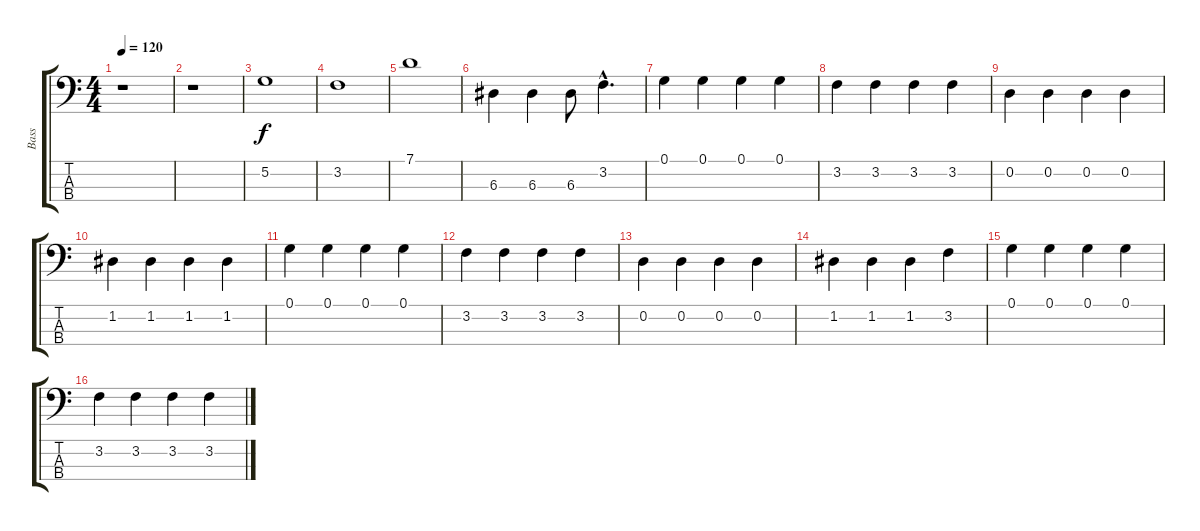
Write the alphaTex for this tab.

\track ("Bass" "Bass") {instrument electricbasspick}
\staff {score tabs}
\tuning (G2 D2 A1 E1) {hide}
\ts (4 4)
\tempo 120
\clef f4
\ks c
r.1{dy f instrument electricbasspick} |
r.1 |
5.2.1 |
3.2.1 |
7.1.1 |
6.3.4 6.3.4 6.3.8 3.2{hac}.4{d} |
0.1.4 0.1.4 0.1.4 0.1.4 |
3.2.4 3.2.4 3.2.4 3.2.4 |
0.2.4 0.2.4 0.2.4 0.2.4 |
1.2.4 1.2.4 1.2.4 1.2.4 |
0.1.4 0.1.4 0.1.4 0.1.4 |
3.2.4 3.2.4 3.2.4 3.2.4 |
0.2.4 0.2.4 0.2.4 0.2.4 |
1.2.4 1.2.4 1.2.4 3.2.4 |
0.1.4 0.1.4 0.1.4 0.1.4 |
3.2.4 3.2.4 3.2.4 3.2.4
